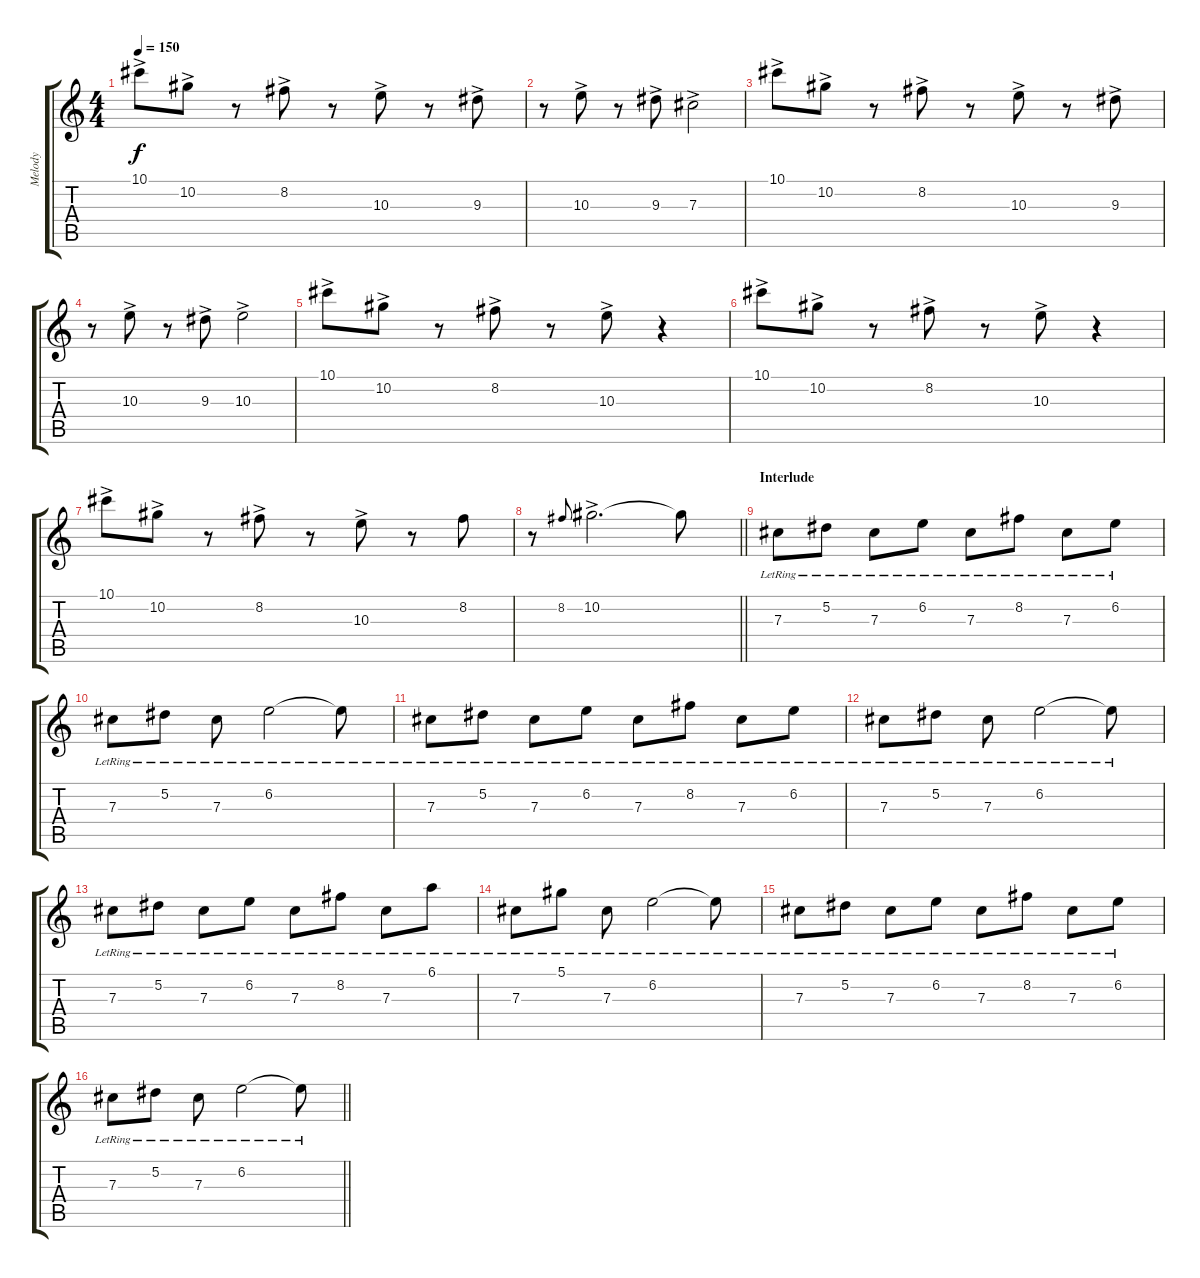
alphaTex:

\track ("Melody" "Melody") {instrument acousticguitarsteel}
\staff {score tabs}
\tuning (Eb4 Bb3 Gb3 Db3 Ab2 Eb2) {hide}
\ts (4 4)
\tempo 150
\clef g2
\ks c
10.1{ac}.8{dy f} 10.2{ac}.8 r.8 8.2{ac}.8 r.8 10.3{ac}.8 r.8 9.3{ac}.8 |
r.8 10.3{ac}.8 r.8 9.3{ac}.8 7.3{ac}.2 |
10.1{ac}.8 10.2{ac}.8 r.8 8.2{ac}.8 r.8 10.3{ac}.8 r.8 9.3{ac}.8 |
r.8 10.3{ac}.8 r.8 9.3{ac}.8 10.3{ac}.2 |
10.1{ac}.8 10.2{ac}.8 r.8 8.2{ac}.8 r.8 10.3{ac}.8 r.4 |
10.1{ac}.8 10.2{ac}.8 r.8 8.2{ac}.8 r.8 10.3{ac}.8 r.4 |
10.1{ac}.8 10.2{ac}.8 r.8 8.2{ac}.8 r.8 10.3{ac}.8 r.8 8.2.8 |
\barLineRight lightlight
r.8 8.2.8{gr onbeat} 10.2{ac}.2{d} 10.2{t}.8 |
\section ("" "Interlude")
7.3{lr}.8 5.2{lr}.8 7.3{lr}.8 6.2{lr}.8 7.3{lr}.8 8.2{lr}.8 7.3{lr}.8 6.2{lr}.8 |
7.3{lr}.8 5.2{lr}.8 7.3{lr}.8 6.2{lr}.2 6.2{lr t}.8 |
7.3{lr}.8 5.2{lr}.8 7.3{lr}.8 6.2{lr}.8 7.3{lr}.8 8.2{lr}.8 7.3{lr}.8 6.2{lr}.8 |
7.3{lr}.8 5.2{lr}.8 7.3{lr}.8 6.2{lr}.2 6.2{lr t}.8 |
7.3{lr}.8 5.2{lr}.8 7.3{lr}.8 6.2{lr}.8 7.3{lr}.8 8.2{lr}.8 7.3{lr}.8 6.1{lr}.8 |
7.3{lr}.8 5.1{lr}.8 7.3{lr}.8 6.2{lr}.2 6.2{lr t}.8 |
7.3{lr}.8 5.2{lr}.8 7.3{lr}.8 6.2{lr}.8 7.3{lr}.8 8.2{lr}.8 7.3{lr}.8 6.2{lr}.8 |
\barLineRight lightlight
7.3{lr}.8 5.2{lr}.8 7.3{lr}.8 6.2{lr}.2 6.2{lr t}.8
